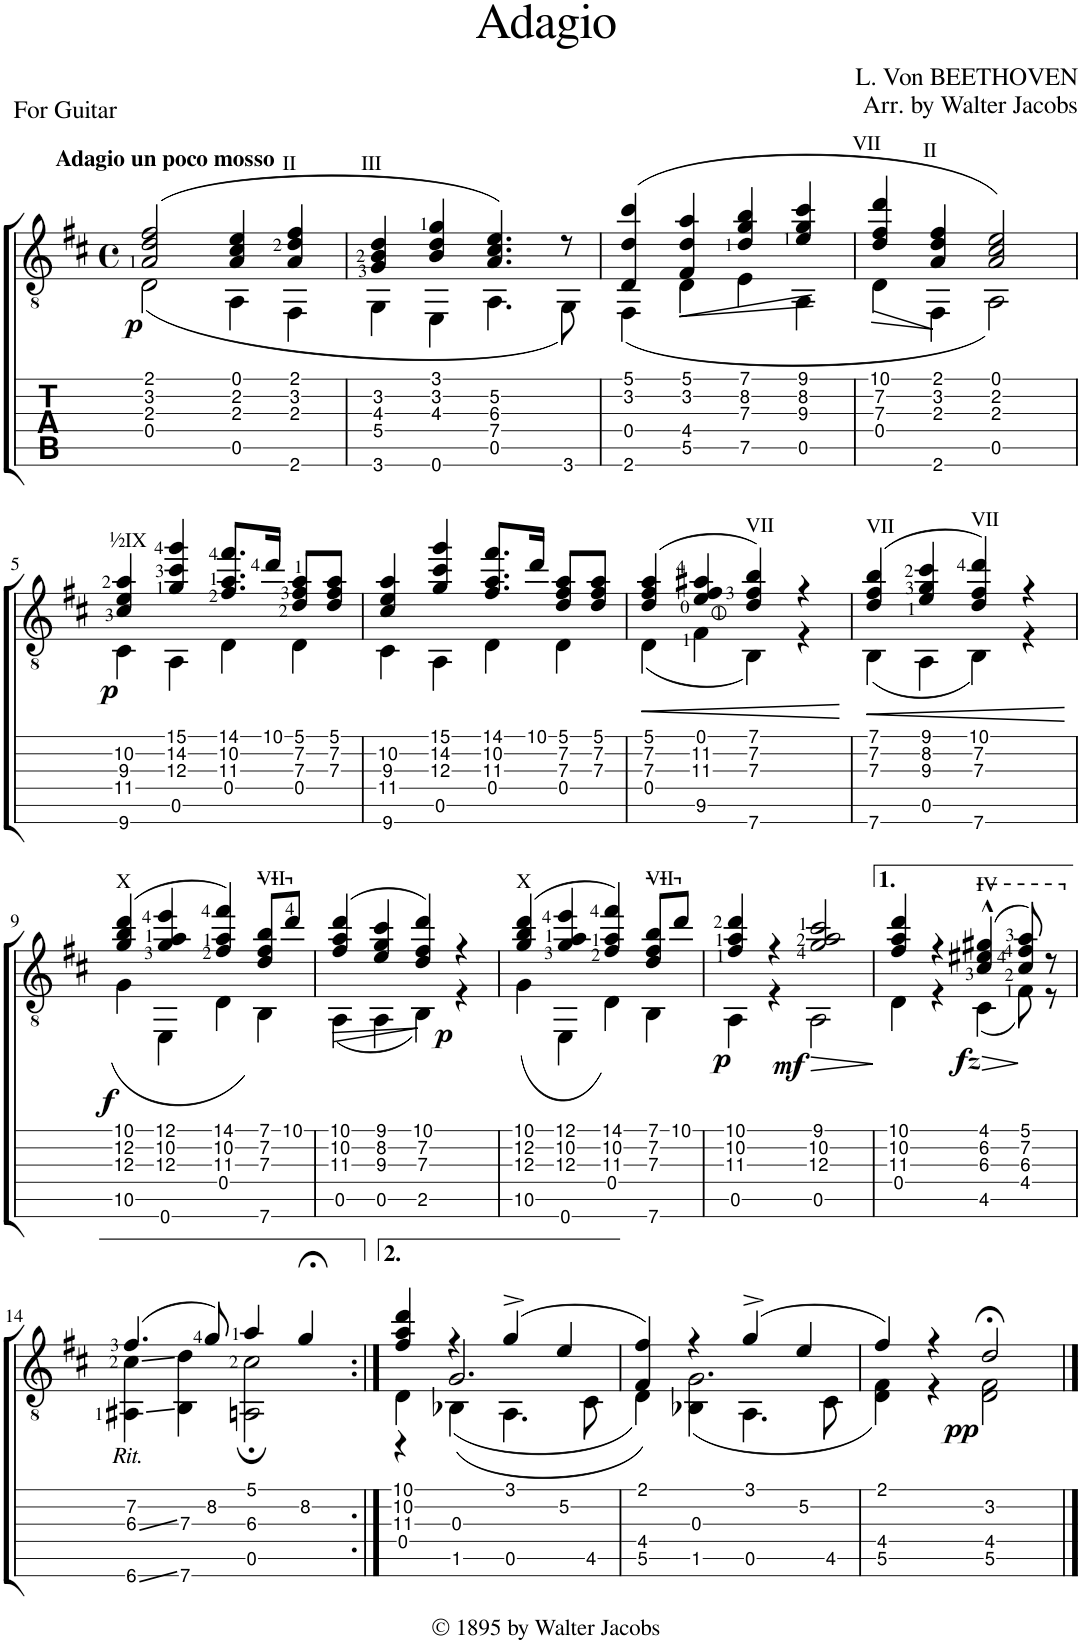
**kern	**kern	**dynam
*part1	*part1	*part1
*staff2	*staff1	*staff1/2
*I"Gtr	*	*
*stria6	*	*
*	*clefGv2	*
*k[f#c#]	*k[f#c#]	*
*M4/4	*M4/4	*
*met(c)	*met(c)	*
=1	=1	=1
*^	*^	*
!	!	!LO:TX:a:B:t=Adagio un poco mosso	!	!
!	!	!	!	!LO:DY:b
2A 2d 2f#	2D	(2A/ 2d/ 2f#/	(2D\	p
4A 4c# 4e	4AA	4A/ 4c#/ 4e/	4AA\	.
!	!	!LO:TX:a:t=II	!	!
4A 4d 4f#	4FF#	4A/ 4d/ 4f#/	4FF#\	.
=2	=2	=2	=2	=2
!	!	!LO:TX:a:t=III	!	!
4G 4B 4d	4GG	4G/ 4B/ 4d/	4GG\	.
4B 4d 4g	4EE	4B/ 4d/ 4g/	4EE\	.
4.A 4.c# 4.e	4.AA	4.A/ 4.c#/ 4.e/)	4.AA\	.
8r	8GG	8r	8GG\)	.
=3	=3	=3	=3	=3
4D 4d 4a	4FF#	(4D/ 4d/ 4a/	(4FF#\	.
!	!	!	!	!LO:HP:b
4F# 4d 4a	4D	4F#/ 4d/ 4a/	4D\	<
4d 4g 4b	4E	4d/ 4g/ 4b/	4E\	.
4e 4g 4cc#	4AA	4e/ 4g/ 4cc#/	4AA\	.
*v	*v	*	*	*
*	*v	*v	*
.	.	[
=4	=4	=4
*^	*	*
!	!	!LO:TX:a:t=VII	!
!	!	!	!LO:HP:b
*	*	*^	*
4d 4f# 4dd	4D	4d/ 4f#/ 4dd/	4D\	>
!	!	!LO:TX:a:t=II	!	!
4A 4d 4f#	4FF#	4A/ 4d/ 4f#/	4FF#\	]
2A 2c# 2e	2AA	2A/ 2c#/ 2e/)	2AA\)	.
!!LO:LB:g=z	!!
=5	=5	=5	=5	=5
!	!	!LO:TX:a:t=½IX	!	!
!	!	!	!	!LO:DY:b
4c# 4e 4a	4C#	4c#/ 4e/ 4a/	4C#\	p
4g 4cc# 4gg	4AA	4g/ 4cc#/ 4gg/	4AA\	.
8.f#\ 8.a\ 8.ff#\L	4D	8.f#/ 8.a/ 8.ff#/L	4D\	.
16ddJk	.	16dd/Jk	.	.
8d\ 8f#\ 8a\L	4D	8d/ 8f#/ 8a/L	4D\	.
8d\ 8f#\ 8a\J	.	8d/ 8f#/ 8a/J	.	.
=6	=6	=6	=6	=6
4c# 4e 4a	4C#	4c#/ 4e/ 4a/	4C#\	.
4g 4cc# 4gg	4AA	4g/ 4cc#/ 4gg/	4AA\	.
8.f#\ 8.a\ 8.ff#\L	4D	8.f#/ 8.a/ 8.ff#/L	4D\	.
16ddJk	.	16dd/Jk	.	.
8d\ 8f#\ 8a\L	4D	8d/ 8f#/ 8a/L	4D\	.
8d\ 8f#\ 8a\J	.	8d/ 8f#/ 8a/J	.	.
=7	=7	=7	=7	=7
!	!	!	!	!LO:HP:b
4d 4f# 4a	4D	(4d/ 4f#/ 4a/	(4D\	<
4f# 4a#X 4e	4F#	4e/ 4f#/ 4a#X/	4F#\	.
!	!	!LO:TX:a:t=VII	!	!
4d 4f# 4b	4BB	4d/ 4f#/ 4b/)	4BB\)	.
4r	4r	4r	4r	.
*v	*v	*	*	*
*	*v	*v	*
.	.	[
=8	=8	=8
*^	*	*
!	!	!LO:TX:a:t=VII	!
!	!	!	!LO:HP:b
*	*	*^	*
4d 4f# 4b	4BB	(4d/ 4f#/ 4b/	(4BB\	<
4e 4g 4cc#	4AA	4e/ 4g/ 4cc#/	4AA\	.
!	!	!LO:TX:a:t=VII	!	!
4d 4f# 4dd	4BB	4d/ 4f#/ 4dd/)	4BB\)	.
4r	4r	4r	4r	.
*v	*v	*	*	*
*	*v	*v	*
.	.	[
!!LO:LB:g=z
=9	=9	=9
*^	*^	*
!	!	!LO:TX:a:t=X	!	!
!	!	!	!	!LO:DY:b
4g 4b 4dd	4G	(4g/ 4b/ 4dd/	(4G\	f
4g 4a 4ee	4EE	4g/ 4a/ 4ee/	4EE\	.
4f# 4a 4ff#	4D	4f#/ 4a/ 4ff#/)	4D\	.
!	!	!LO:TX:a:t=VII	!	!
8d\ 8f#\ 8b\L	4BB	8d/ 8f#/ 8b/L	4BB\)	.
8ddJ	.	8dd/J	.	.
=10	=10	=10	=10	=10
!	!	!	!	!LO:HP:b
4f# 4a 4dd	4AA	(4f#/ 4a/ 4dd/	(4AA\	>
4e 4g 4cc#	4AA	4e/ 4g/ 4cc#/	4AA\	.
!	!	!	!	!LO:DY:n=1:b
4d 4f# 4dd	4BB	4d/ 4f#/ 4dd/)	4BB\)	] p
4r	4r	4r	4r	.
=11	=11	=11	=11	=11
!	!	!LO:TX:a:t=X	!	!
4g 4b 4dd	4G	(4g/ 4b/ 4dd/	(4G\	.
4g 4a 4ee	4EE	4g/ 4a/ 4ee/	4EE\	.
4f# 4a 4ff#	4D	4f#/ 4a/ 4ff#/)	4D\)	.
!	!	!LO:TX:a:t=VII	!	!
8d\ 8f#\ 8b\L	4BB	8d/ 8f#/ 8b/L	4BB\	.
8ddJ	.	8dd/J	.	.
=12	=12	=12	=12	=12
!	!	!	!	!LO:DY:b
4f# 4a 4dd	4AA	4f#/ 4a/ 4dd/	4AA\	p
4r	4r	4r	4r	.
!	!	!	!	!LO:HP:b
!	!	!	!	!LO:DY:n=1:b
2g 2a 2cc#	2AA	2g/ 2a/ 2cc#/	2AA\	> mf
*v	*v	*	*	*
*	*v	*v	*
.	.	]
=13	=13	=13
*^	*^	*
4f# 4a 4dd	4D	4f#/ 4a/ 4dd/	4D\	.
4r	4r	4r	4r	.
!	!	!LO:TX:a:t=IV	!	!
!	!	!	!	!LO:HP:b
!	!	!	!	!LO:DY:n=1:b
4c# 4fn 4g#X	4C#	(4c#/^^ 4e#X/^^ 4g#X/^^	(4C#\	> fz
8c# 8f#X 8a	8F#	8c#/ 8f#/ 8a/)	8F#\)	.
8r	8r	8r	8r	]
!!LO:LB:g=z	!!
=14	=14	=14	=14	=14
!	!	!LO:TX:b:i:t=Rit.	!	!
4.f#	4AA#X 4c#	(4.f#/	4AA#X\ 4c#\	.
.	4BB 4d	.	4BB\ 4d\	.
8g	.	8g/)	.	.
4a	2AAn 2c#	4a/	2AAn\; 2c#\;	.
4g	.	4g;</	.	.
=15:|!	=15:|!	=15:|!	=15:|!	=15:|!
*	*^	*	*^	*
4f# 4a 4dd	4D	4r	4f#/ 4a/ 4dd/	4D\	4r	.
4r	4AA#X	2.G	4r	(4BB-X\	(2.G/	.
4g	4.AAn	.	(4g^/	4.AA\	.	.
4e	.	.	4e/	.	.	.
.	8C#	.	.	8C#\	.	.
=16	=16	=16	=16	=16	=16	=16
4f#	4D	4F#	4f#/)	4D\)	4F#/)	.
4r	4AA#X	2.G	4r	(4BB-X\	2.G\	.
4g	4.AAn	.	(4g^/	4.AA\	.	.
4e	.	.	4e/	.	.	.
.	8C#	.	.	8C#\	.	.
*	*v	*v	*	*	*	*
*	*	*	*v	*v	*
=17	=17	=17	=17	=17
4f#	4D 4F#	4f#/)	4D\ 4F#\)	.
4r	4r	4r	4r	.
!	!	!	!	!LO:DY:b
2d	2D 2F#	2d;</	2D\ 2F#\	pp
*v	*v	*	*	*
*	*v	*v	*
==	==	==
*-	*-	*-
